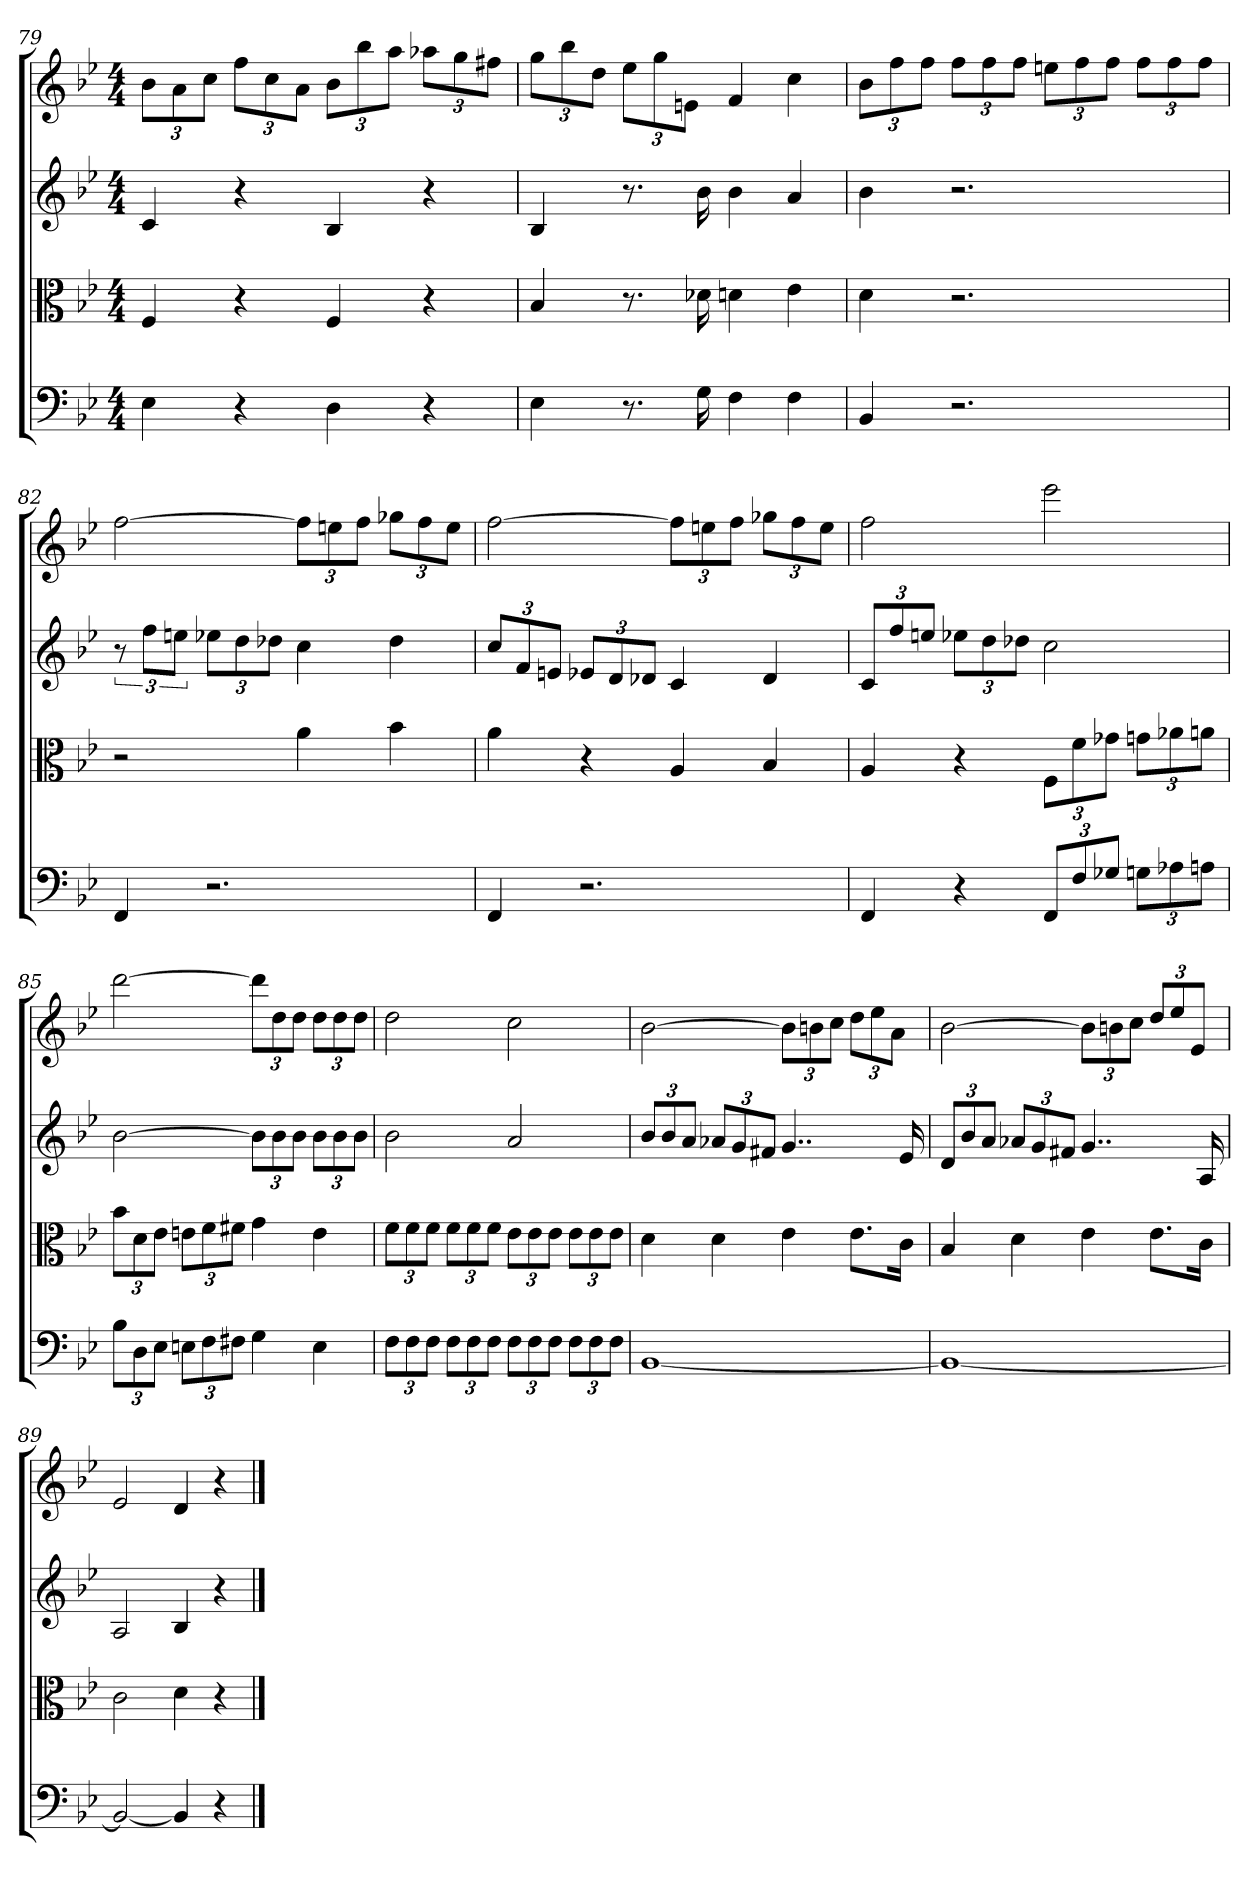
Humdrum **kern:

**kern	**kern	**kern	**kern
*part4	*part3	*part2	*part1
*staff4	*staff3	*staff2	*staff1
*clefF4	*clefC3	*	*
*k[b-e-]	*k[b-e-]	*k[b-e-]	*k[b-e-]
*B-:	*B-:	*B-:	*B-:
*M4/4	*M4/4	*M4/4	*M4/4
=79	=79	=79	=79
4E-	4F	4c	12b-L
.	.	.	12a
.	.	.	12ccJ
4r	4r	4r	12ffL
.	.	.	12cc
.	.	.	12aJ
4D	4F	4B-	12b-L
.	.	.	12bb-
.	.	.	12aaJ
4r	4r	4r	12aa-XL
.	.	.	12gg
.	.	.	12ff#XJ
=80	=80	=80	=80
4E-	4B-	4B-	12ggL
.	.	.	12bb-
.	.	.	12ddJ
8.r	8.r	8.r	12ee-L
.	.	.	12gg
.	.	.	12enJ
16G	16d-X	16b-	.
4F	4dn	4b-	4f
4F	4e-	4a	4cc
=81	=81	=81	=81
4BB-	4d	4b-	12b-L
.	.	.	12ff
.	.	.	12ffJ
2.r	2.r	2.r	12ffL
.	.	.	12ff
.	.	.	12ffJ
.	.	.	12eenL
.	.	.	12ff
.	.	.	12ffJ
.	.	.	12ffL
.	.	.	12ff
.	.	.	12ffJ
=82	=82	=82	=82
4FF	2r	12r	[2ff
.	.	12ffL	.
.	.	12eenJ	.
2.r	.	12ee-XL	.
.	.	12dd	.
.	.	12dd-XJ	.
.	4a	4cc	12ffL]
.	.	.	12een
.	.	.	12ffJ
.	4b-	4dd-	12gg-XL
.	.	.	12ff
.	.	.	12eeJ
=83	=83	=83	=83
4FF	4a	12ccL	[2ff
.	.	12f	.
.	.	12enJ	.
2.r	4r	12e-XL	.
.	.	12d	.
.	.	12d-XJ	.
.	4A	4c	12ffL]
.	.	.	12een
.	.	.	12ffJ
.	4B-	4d-	12gg-XL
.	.	.	12ff
.	.	.	12eeJ
=84	=84	=84	=84
4FF	4A	12cL	2ff
.	.	12ff	.
.	.	12eenJ	.
4r	4r	12ee-XL	.
.	.	12dd	.
.	.	12dd-XJ	.
12FF/L	12F\L	2cc	2eee-
12F/	12f\	.	.
12G-X/J	12g-X\J	.	.
12Gn\L	12gn\L	.	.
12A-X\	12a-X\	.	.
12An\J	12an\J	.	.
=85	=85	=85	=85
12B-\L	12b-\L	[2b-	[2ddd
12D\	12d\	.	.
12E-\J	12e-\J	.	.
12En\L	12en\L	.	.
12F\	12f\	.	.
12F#X\J	12f#X\J	.	.
4G	4g	12b-L]	12dddL]
.	.	12b-	12dd
.	.	12b-J	12ddJ
4E	4e	12b-L	12ddL
.	.	12b-	12dd
.	.	12b-J	12ddJ
=86	=86	=86	=86
12F\L	12f\L	2b-	2dd
12F\	12f\	.	.
12F\J	12f\J	.	.
12F\L	12f\L	.	.
12F\	12f\	.	.
12F\J	12f\J	.	.
12F\L	12e-\L	2a	2cc
12F\	12e-\	.	.
12F\J	12e-\J	.	.
12F\L	12e-\L	.	.
12F\	12e-\	.	.
12F\J	12e-\J	.	.
=87	=87	=87	=87
[1BB-	4d	12b-L	[2b-
.	.	12b-	.
.	.	12aJ	.
.	4d	12a-XL	.
.	.	12g	.
.	.	12f#XJ	.
.	4e-	4..g	12b-L]
.	.	.	12bn
.	.	.	12ccJ
.	8.e-\L	.	12ddL
.	.	.	12ee-
.	.	.	12aJ
.	16c\Jk	16e-	.
=88	=88	=88	=88
1BB-_	4B-	12dL	[2b-
.	.	12b-	.
.	.	12aJ	.
.	4d	12a-XL	.
.	.	12g	.
.	.	12f#XJ	.
.	4e-	4..g	12b-L]
.	.	.	12bn
.	.	.	12ccJ
.	8.e-\L	.	12ddL
.	.	.	12ee-
.	.	.	12e-J
.	16c\Jk	16A	.
=89	=89	=89	=89
2BB-_	2c	2A	2e-
4BB-]	4d	4B-	4d
4r	4r	4r	4r
==	==	==	==
*-	*-	*-	*-
